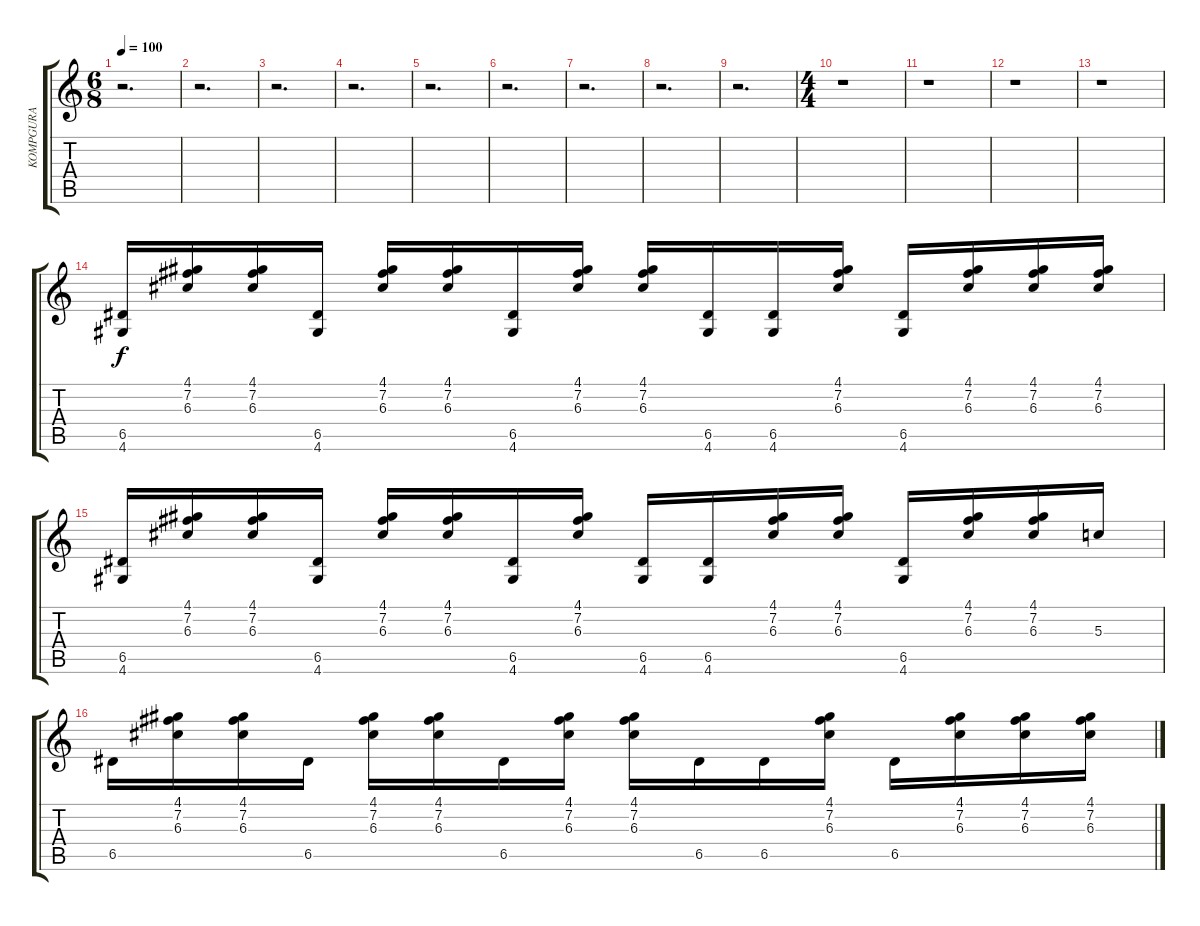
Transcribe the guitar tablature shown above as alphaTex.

\track ("KOMPGURA" "KOMPGURA") {instrument overdrivenguitar}
\staff {score tabs}
\tuning (E4 B3 G3 D3 A2 E2) {hide}
\ts (6 8)
\tempo 100
\clef g2
\ks c
r.2{d dy f} |
r.2{d} |
r.2{d} |
r.2{d} |
r.2{d} |
r.2{d} |
r.2{d} |
r.2{d} |
r.2{d} |
\ts (4 4)
r.1 |
r.1 |
r.1 |
r.1 |
(6.5 4.6).16 (4.1 7.2 6.3).16 (4.1 7.2 6.3).16 (6.5 4.6).16 (4.1 7.2 6.3).16 (4.1 7.2 6.3).16 (6.5 4.6).16 (4.1 7.2 6.3).16 (4.1 7.2 6.3).16 (6.5 4.6).16 (6.5 4.6).16 (4.1 7.2 6.3).16 (6.5 4.6).16 (4.1 7.2 6.3).16 (4.1 7.2 6.3).16 (4.1 7.2 6.3).16 |
(6.5 4.6).16 (4.1 7.2 6.3).16 (4.1 7.2 6.3).16 (6.5 4.6).16 (4.1 7.2 6.3).16 (4.1 7.2 6.3).16 (6.5 4.6).16 (4.1 7.2 6.3).16 (6.5 4.6).16 (6.5 4.6).16 (4.1 7.2 6.3).16 (4.1 7.2 6.3).16 (6.5 4.6).16 (4.1 7.2 6.3).16 (4.1 7.2 6.3).16 5.3.16 |
6.5.16 (4.1 7.2 6.3).16 (4.1 7.2 6.3).16 6.5.16 (4.1 7.2 6.3).16 (4.1 7.2 6.3).16 6.5.16 (4.1 7.2 6.3).16 (4.1 7.2 6.3).16 6.5.16 6.5.16 (4.1 7.2 6.3).16 6.5.16 (4.1 7.2 6.3).16 (4.1 7.2 6.3).16 (4.1 7.2 6.3).16
